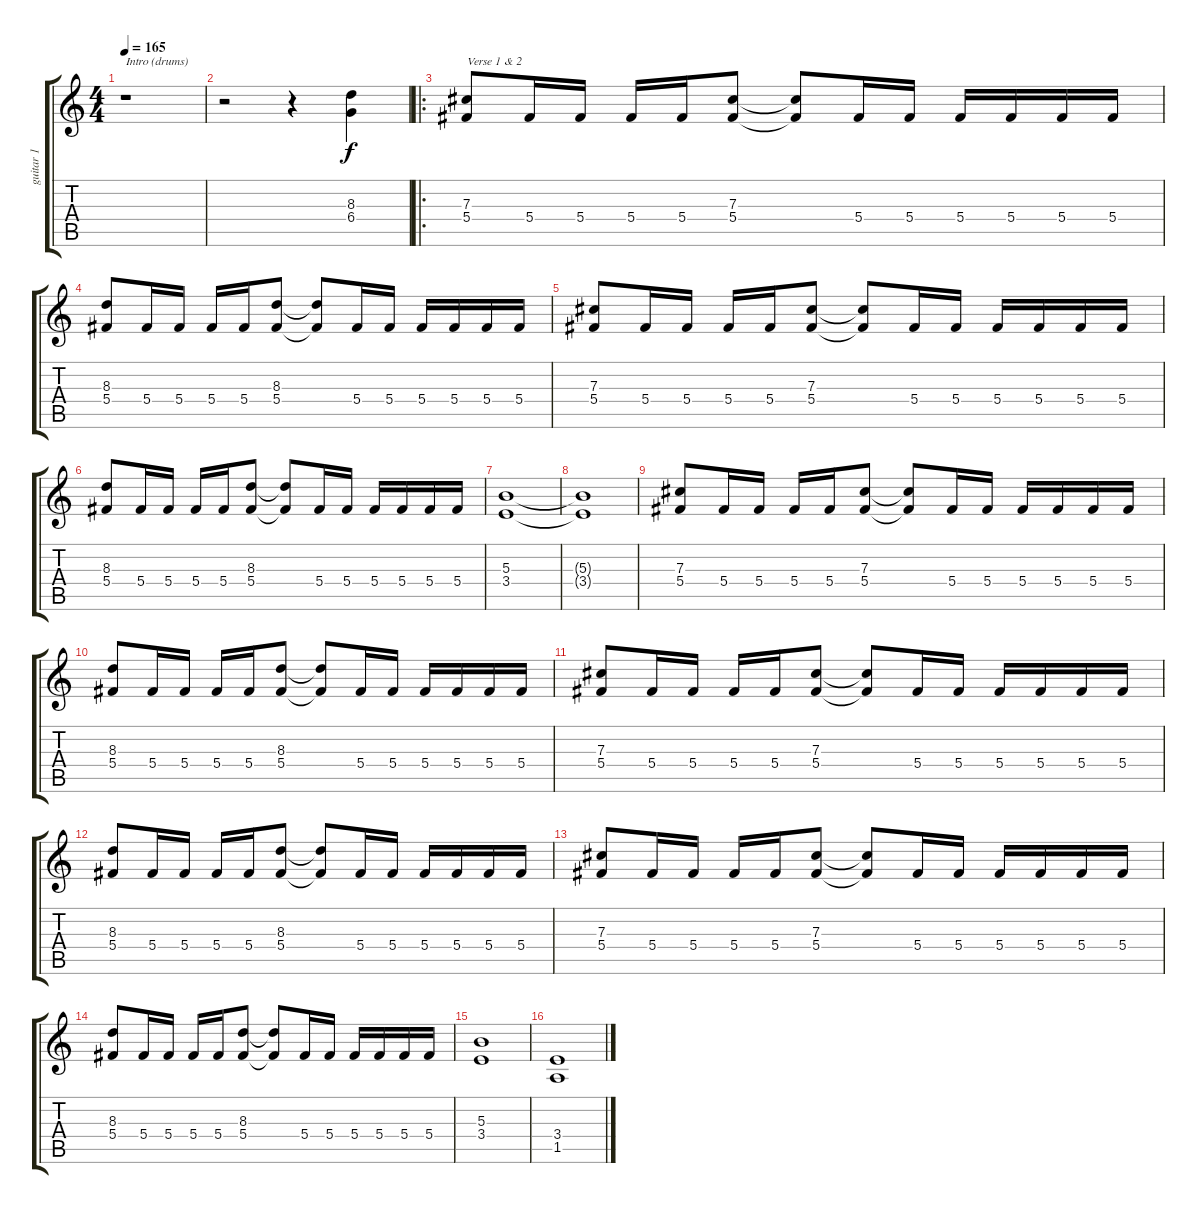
\track ("guitar 1" "guitar 1") {instrument distortionguitar}
\staff {score tabs}
\tuning (Eb4 Bb3 Gb3 Db3 Ab2 Eb2) {hide}
\ts (4 4)
\tempo 165
\clef g2
\ks c
r.1{txt "Intro (drums)" dy f instrument distortionguitar} |
r.2 r.4 (8.3 6.4).4 |
\ro
(7.3 5.4).8{txt "Verse 1 & 2"} 5.4.16 5.4.16 5.4.16 5.4.16 (7.3 5.4).8 (7.3{t} 5.4{t}).8 5.4.16 5.4.16 5.4.16 5.4.16 5.4.16 5.4.16 |
(8.3 5.4).8 5.4.16 5.4.16 5.4.16 5.4.16 (8.3 5.4).8 (8.3{t} 5.4{t}).8 5.4.16 5.4.16 5.4.16 5.4.16 5.4.16 5.4.16 |
(7.3 5.4).8 5.4.16 5.4.16 5.4.16 5.4.16 (7.3 5.4).8 (7.3{t} 5.4{t}).8 5.4.16 5.4.16 5.4.16 5.4.16 5.4.16 5.4.16 |
(8.3 5.4).8 5.4.16 5.4.16 5.4.16 5.4.16 (8.3 5.4).8 (8.3{t} 5.4{t}).8 5.4.16 5.4.16 5.4.16 5.4.16 5.4.16 5.4.16 |
(5.3 3.4).1 |
(5.3{t} 3.4{t}).1 |
(7.3 5.4).8 5.4.16 5.4.16 5.4.16 5.4.16 (7.3 5.4).8 (7.3{t} 5.4{t}).8 5.4.16 5.4.16 5.4.16 5.4.16 5.4.16 5.4.16 |
(8.3 5.4).8 5.4.16 5.4.16 5.4.16 5.4.16 (8.3 5.4).8 (8.3{t} 5.4{t}).8 5.4.16 5.4.16 5.4.16 5.4.16 5.4.16 5.4.16 |
(7.3 5.4).8 5.4.16 5.4.16 5.4.16 5.4.16 (7.3 5.4).8 (7.3{t} 5.4{t}).8 5.4.16 5.4.16 5.4.16 5.4.16 5.4.16 5.4.16 |
(8.3 5.4).8 5.4.16 5.4.16 5.4.16 5.4.16 (8.3 5.4).8 (8.3{t} 5.4{t}).8 5.4.16 5.4.16 5.4.16 5.4.16 5.4.16 5.4.16 |
(7.3 5.4).8 5.4.16 5.4.16 5.4.16 5.4.16 (7.3 5.4).8 (7.3{t} 5.4{t}).8 5.4.16 5.4.16 5.4.16 5.4.16 5.4.16 5.4.16 |
(8.3 5.4).8 5.4.16 5.4.16 5.4.16 5.4.16 (8.3 5.4).8 (8.3{t} 5.4{t}).8 5.4.16 5.4.16 5.4.16 5.4.16 5.4.16 5.4.16 |
(5.3 3.4).1 |
(3.4 1.5).1
